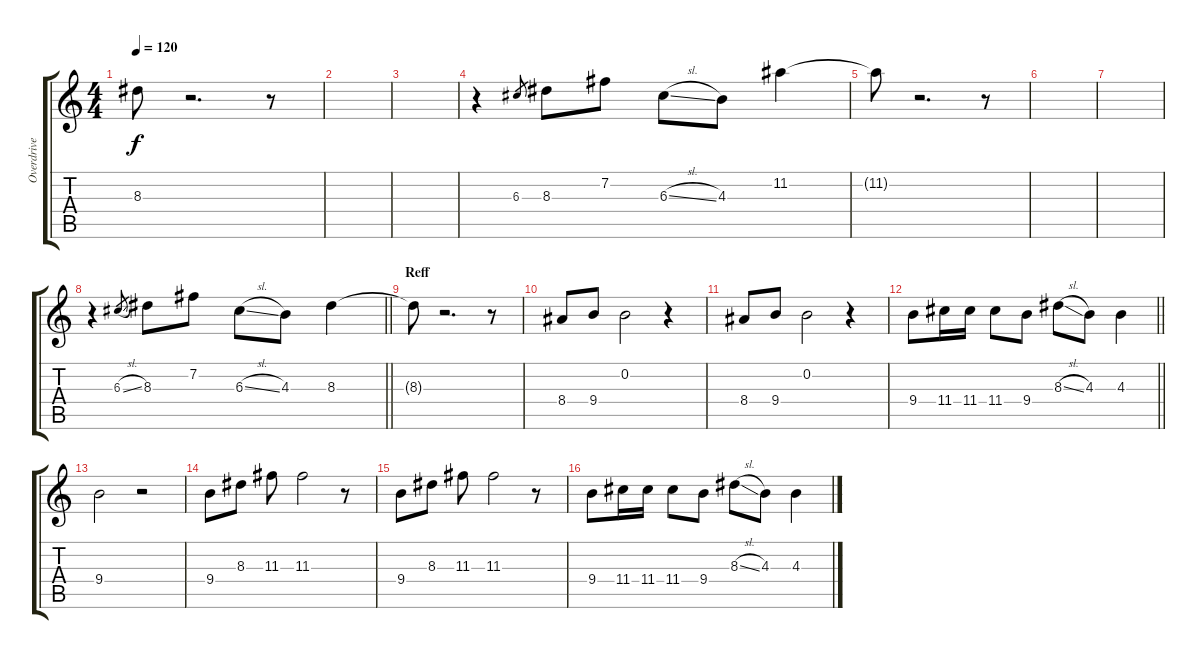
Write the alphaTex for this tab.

\track ("Overdrive (Andra)" "Overdrive ") {instrument overdrivenguitar}
\staff {score tabs}
\tuning (E4 B3 G3 D3 A2 E2) {hide}
\ts (4 4)
\tempo 120
\clef g2
\ks c
8.3{t}.8{dy f} r.2{d} r.8 |
|
|
r.4{volume 16} 6.3.8{gr} 8.3.8{volume 0} 7.2.8 6.3{sl}.8 4.3.8 11.2.4 |
11.2{t}.8 r.2{d} r.8 |
|
|
\barLineRight lightlight
r.4{volume 16} 6.3{sl}.8{gr} 8.3.8 7.2.8 6.3{sl}.8 4.3.8 8.3.4{volume 8} |
\section ("" "Reff")
8.3{t}.8 r.2{d} r.8 |
8.4.8{volume 13} 9.4.8 0.2.2 r.4 |
8.4.8 9.4.8 0.2.2 r.4 |
\barLineRight lightlight
9.4.8 11.4.16 11.4.16 11.4.8 9.4.8 8.3{sl}.8 4.3.8 4.3.4 |
9.4.2 r.2 |
9.4.8 8.3.8 11.3.8 11.3.2 r.8 |
9.4.8 8.3.8 11.3.8 11.3.2 r.8 |
9.4.8 11.4.16 11.4.16 11.4.8 9.4.8 8.3{sl}.8 4.3.8 4.3.4
